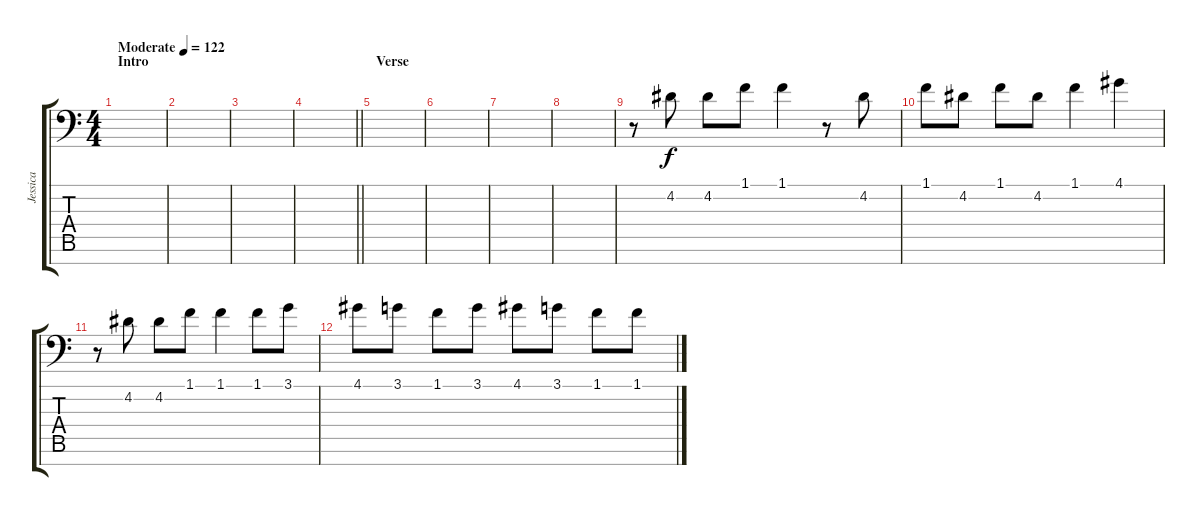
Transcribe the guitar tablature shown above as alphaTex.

\track ("Jessica" "Jessica") {instrument oboe}
\staff {score tabs}
\tuning (E4 B3 G3 D3 A2 E2 C-1) {hide}
\ts (4 4)
\section ("" "Intro")
\tempo (122 "Moderate")
\clef f4
\ks c
|
|
|
\barLineRight lightlight
|
\section ("" "Verse")
|
|
|
|
r.8{volume 16} 4.2.8 4.2.8 1.1.8 1.1.4 r.8 4.2.8 |
1.1.8 4.2.8 1.1.8 4.2.8 1.1.4 4.1.4 |
r.8 4.2.8 4.2.8 1.1.8 1.1.4 1.1.8 3.1.8 |
4.1.8 3.1.8 1.1.8 3.1.8 4.1.8 3.1.8 1.1.8 1.1.8
